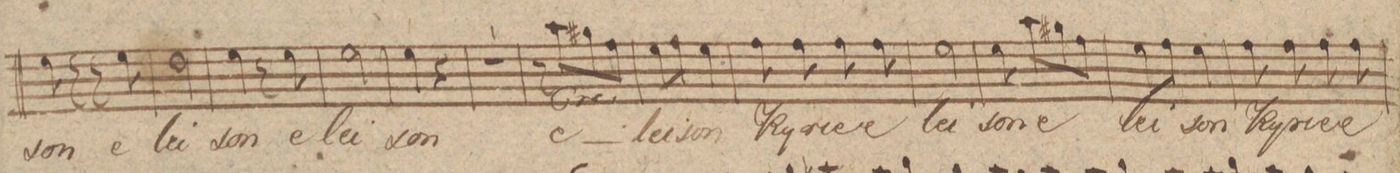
**kern	**text	**dynam
*I"Alto	*	*
*clefC3	*	*
*k[f#c#g#d#]	*	*
*M2/4	*	*
8f#\	-son	.
8r	.	.
8r	.	.
8f#\	e-	.
=109	=109	=109
2e\	-lei-	.
=110	=110	=110
4f#\	-son	.
8r	.	.
8f#\	e-	.
=111	=111	=111
2f#\	-lei-	.
=112	=112	=112
4f#\	-son	.
4r	.	.
=113	=113	=113
2r	.	.
=114	=114	=114
8r	.	.
8b\L	e-	<
8a#X\	.	.
8g#\J	.	.
=115	=115	=115
8f#\L	-lei-	.
8g#\J	.	.
4f#\	-son	.
=116	=116	=116
8g#\	Ky-	.
8g#\	-ri-	.
8g#\	-e	.
8g#\	e-	.
=117	=117	=117
2f#\	-lei-	.
=118	=118	=118
8f#\	-son	.
8b\L	e-	.
8a#X\	.	.
8g#\J	.	.
=119	=119	=119
8f#\L	-lei-	.
8g#\J	.	.
4f#\	-son	.
=120	=120	=120
8g#\	Ky-	.
8g#\	-ri-	.
8g#\	-e	.
8g#\	e-	.
=121	=121	=121
*-	*-	*-
